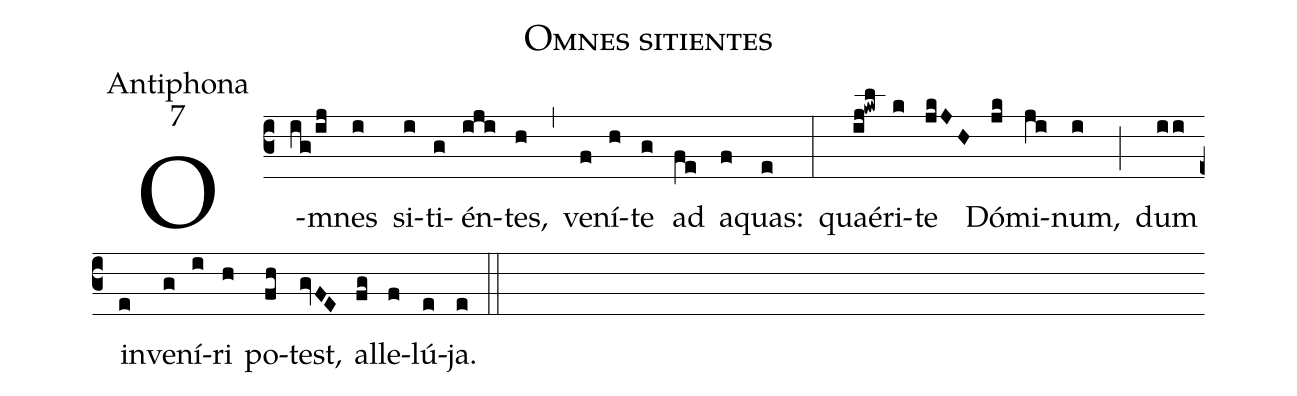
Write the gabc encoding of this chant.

name:Omnes sitientes;
office-part:Antiphona;
mode:7;
%%
(c3)O(ig/ij)mnes(i) () si(i)ti(g)én(iji)tes,(h) (,) ve(f)ní(h)te(g) ad(fe) a(f)q{ua}s:(e) (:) q{uaé}(ij!kwl)ri(k)te(jkJH) Dó(jk)mi(ji)num,(i) (;) dum(ii) in(e)ve(g)ní(i)ri(h) po(fh)test,(gvFE) al(fg)le(f)lú(e)ja.(e) (::)
